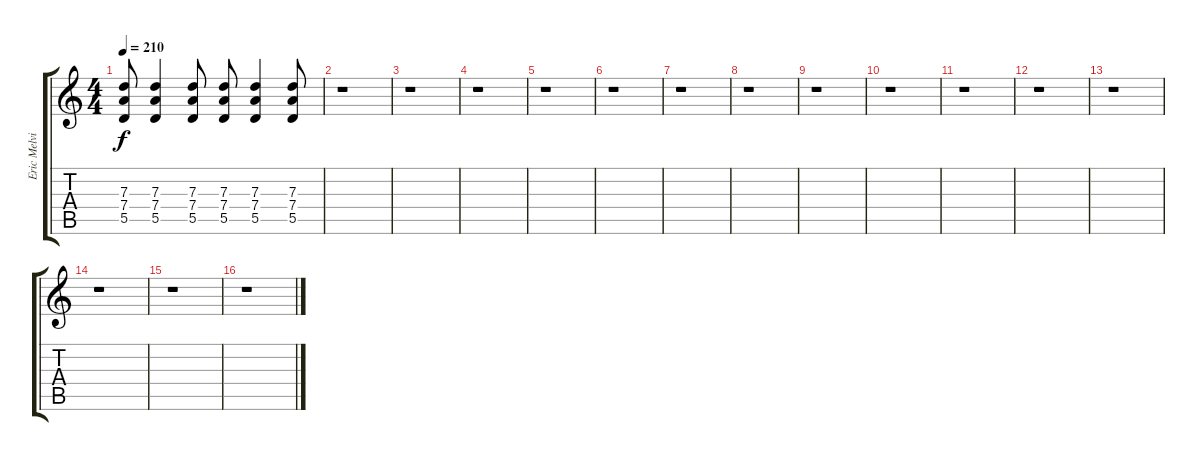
\track ("Eric Melvin" "Eric Melvi") {instrument distortionguitar}
\staff {score tabs}
\tuning (E4 B3 G3 D3 A2 E2) {hide}
\ts (4 4)
\tempo 210
\clef g2
\ks c
(7.3 7.4 5.5).8{dy f} (7.3 7.4 5.5).4 (7.3 7.4 5.5).8 (7.3 7.4 5.5).8 (7.3 7.4 5.5).4 (7.3 7.4 5.5).8 |
r.1 |
r.1 |
r.1 |
r.1 |
r.1 |
r.1 |
r.1 |
r.1 |
r.1 |
r.1 |
r.1 |
r.1 |
r.1 |
r.1 |
r.1
